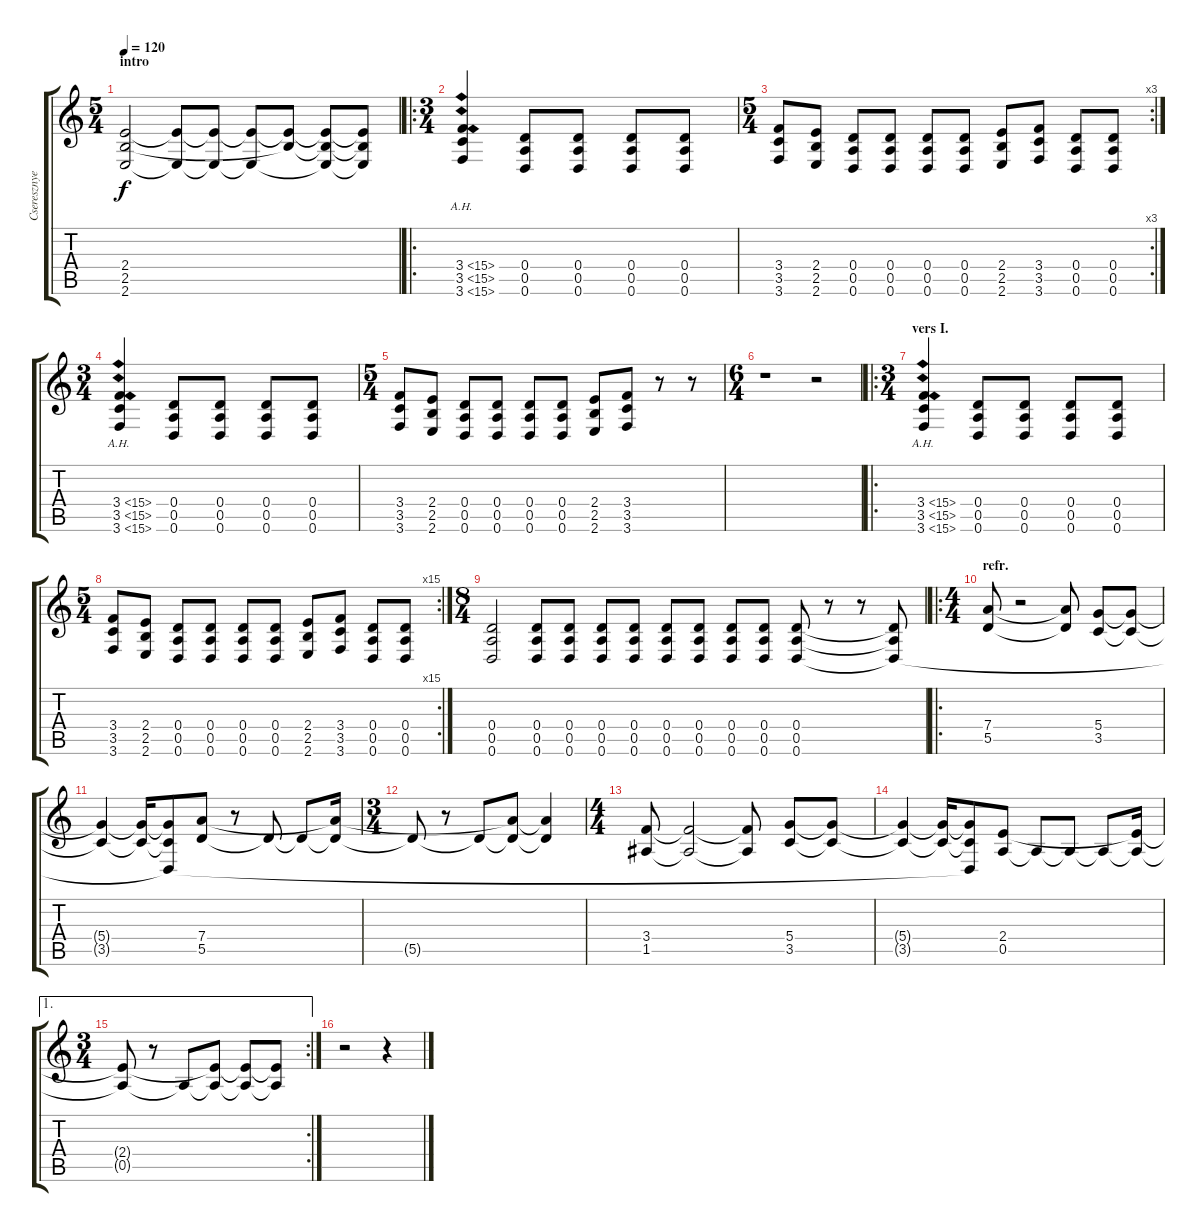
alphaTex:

\track ("Cseresznye-ritmus" "Cseresznye") {instrument distortionguitar}
\staff {score tabs}
\tuning (E4 B3 G3 D3 A2 D2) {hide}
\ts (5 4)
\section ("" "intro")
\tempo 120
\clef g2
\ks c
(2.4 2.5 2.6).2{dy f instrument distortionguitar} (2.4{t} 2.6{t}).8 (2.4{t} 2.6{t}).8 (2.4{t} 2.6{t}).8 (2.4{t} 2.5{t}).8 (2.4{t} 2.5{t} 2.6{t}).8 (2.4{t} 2.5{t} 2.6{t}).8 |
\ro
\ts (3 4)
(3.4{ah 12} 3.5{ah 12} 3.6{ah 12}).4 (0.4 0.5 0.6).8 (0.4 0.5 0.6).8 (0.4 0.5 0.6).8 (0.4 0.5 0.6).8 |
\rc 3
\ts (5 4)
(3.4 3.5 3.6).8 (2.4 2.5 2.6).8 (0.4 0.5 0.6).8 (0.4 0.5 0.6).8 (0.4 0.5 0.6).8 (0.4 0.5 0.6).8 (2.4 2.5 2.6).8 (3.4 3.5 3.6).8 (0.4 0.5 0.6).8 (0.4 0.5 0.6).8 |
\ts (3 4)
(3.4{ah 12} 3.5{ah 12} 3.6{ah 12}).4 (0.4 0.5 0.6).8 (0.4 0.5 0.6).8 (0.4 0.5 0.6).8 (0.4 0.5 0.6).8 |
\ts (5 4)
(3.4 3.5 3.6).8 (2.4 2.5 2.6).8 (0.4 0.5 0.6).8 (0.4 0.5 0.6).8 (0.4 0.5 0.6).8 (0.4 0.5 0.6).8 (2.4 2.5 2.6).8 (3.4 3.5 3.6).8 r.8 r.8 |
\ts (6 4)
r.1 r.2 |
\ro
\ts (3 4)
\section ("" "vers I.")
(3.4{ah 12} 3.5{ah 12} 3.6{ah 12}).4 (0.4 0.5 0.6).8 (0.4 0.5 0.6).8 (0.4 0.5 0.6).8 (0.4 0.5 0.6).8 |
\rc 15
\ts (5 4)
(3.4 3.5 3.6).8 (2.4 2.5 2.6).8 (0.4 0.5 0.6).8 (0.4 0.5 0.6).8 (0.4 0.5 0.6).8 (0.4 0.5 0.6).8 (2.4 2.5 2.6).8 (3.4 3.5 3.6).8 (0.4 0.5 0.6).8 (0.4 0.5 0.6).8 |
\ts (8 4)
(0.4 0.5 0.6).2 (0.4 0.5 0.6).8 (0.4 0.5 0.6).8 (0.4 0.5 0.6).8 (0.4 0.5 0.6).8 (0.4 0.5 0.6).8 (0.4 0.5 0.6).8 (0.4 0.5 0.6).8 (0.4 0.5 0.6).8 (0.4 0.5 0.6).8 r.8 r.8 (0.4{t} 0.5{t} 0.6{t}).8 |
\ro
\ts (4 4)
\section ("" "refr.")
(7.4 5.5).8 r.2 (7.4{t} 5.5{t}).8 (5.4 3.5).8 (5.4{t} 3.5{t}).8 |
(5.4{t} 3.5{t}).4 (5.4{t} 3.5{t}).16 (5.4{t} 3.5{t} 0.6{t}).8 (7.4 5.5).8 r.8 5.5{t}.8 5.5{t}.8 (7.4{t} 5.5{t}).16 |
\ts (3 4)
5.5{t}.8 r.8 5.5{t}.8 (7.4{t} 5.5{t}).8 (7.4{t} 5.5{t}).4 |
\ts (4 4)
(3.4 1.5).8 (3.4{t} 1.5{t}).2 (3.4{t} 1.5{t}).8 (5.4 3.5).8 (5.4{t} 3.5{t}).8 |
(5.4{t} 3.5{t}).4 (5.4{t} 3.5{t}).16 (5.4{t} 3.5{t} 0.6{t}).8 (2.4 0.5).8 0.5{t}.8 0.5{t}.8 0.5{t}.8 (2.4{t} 0.5{t}).16 |
\ae 1
\rc 2
\ts (3 4)
(2.4{t} 0.5{t}).8 r.8 0.5{t}.8 (2.4{t} 0.5{t}).8 (2.4{t} 0.5{t}).8 (2.4{t} 0.5{t}).8 |
r.2 r.4
